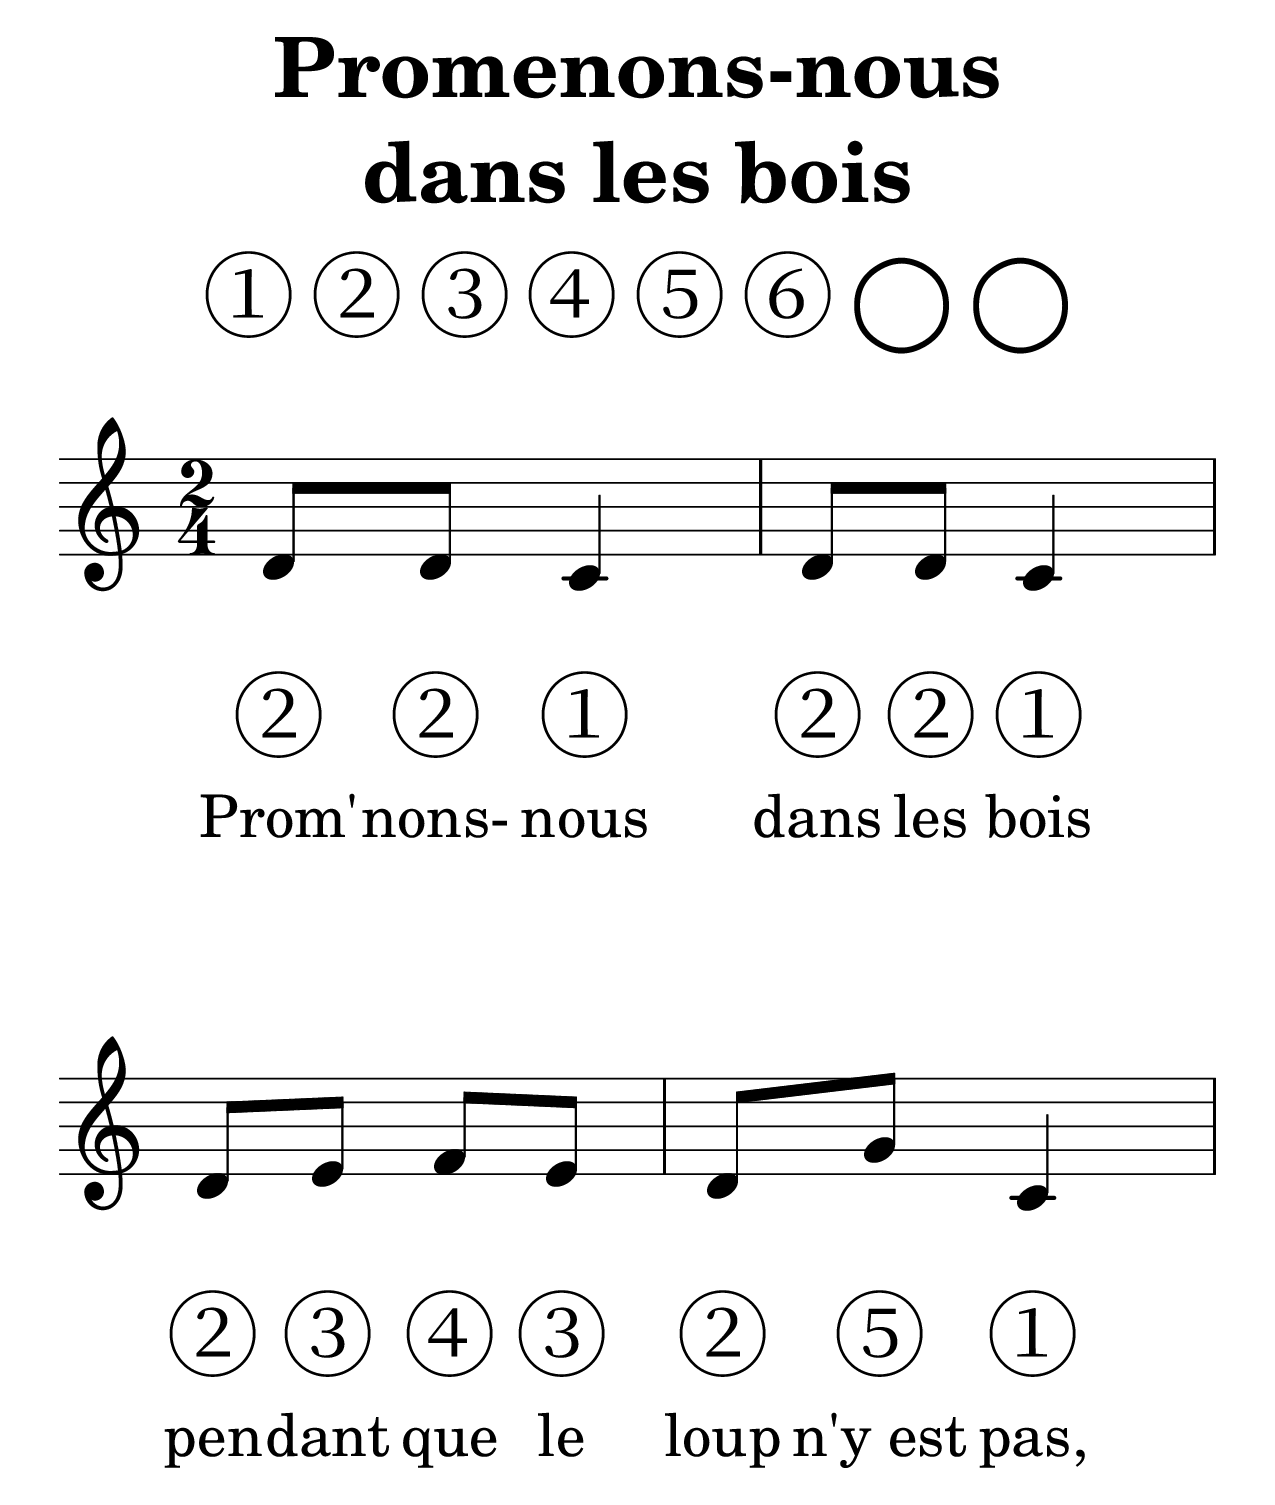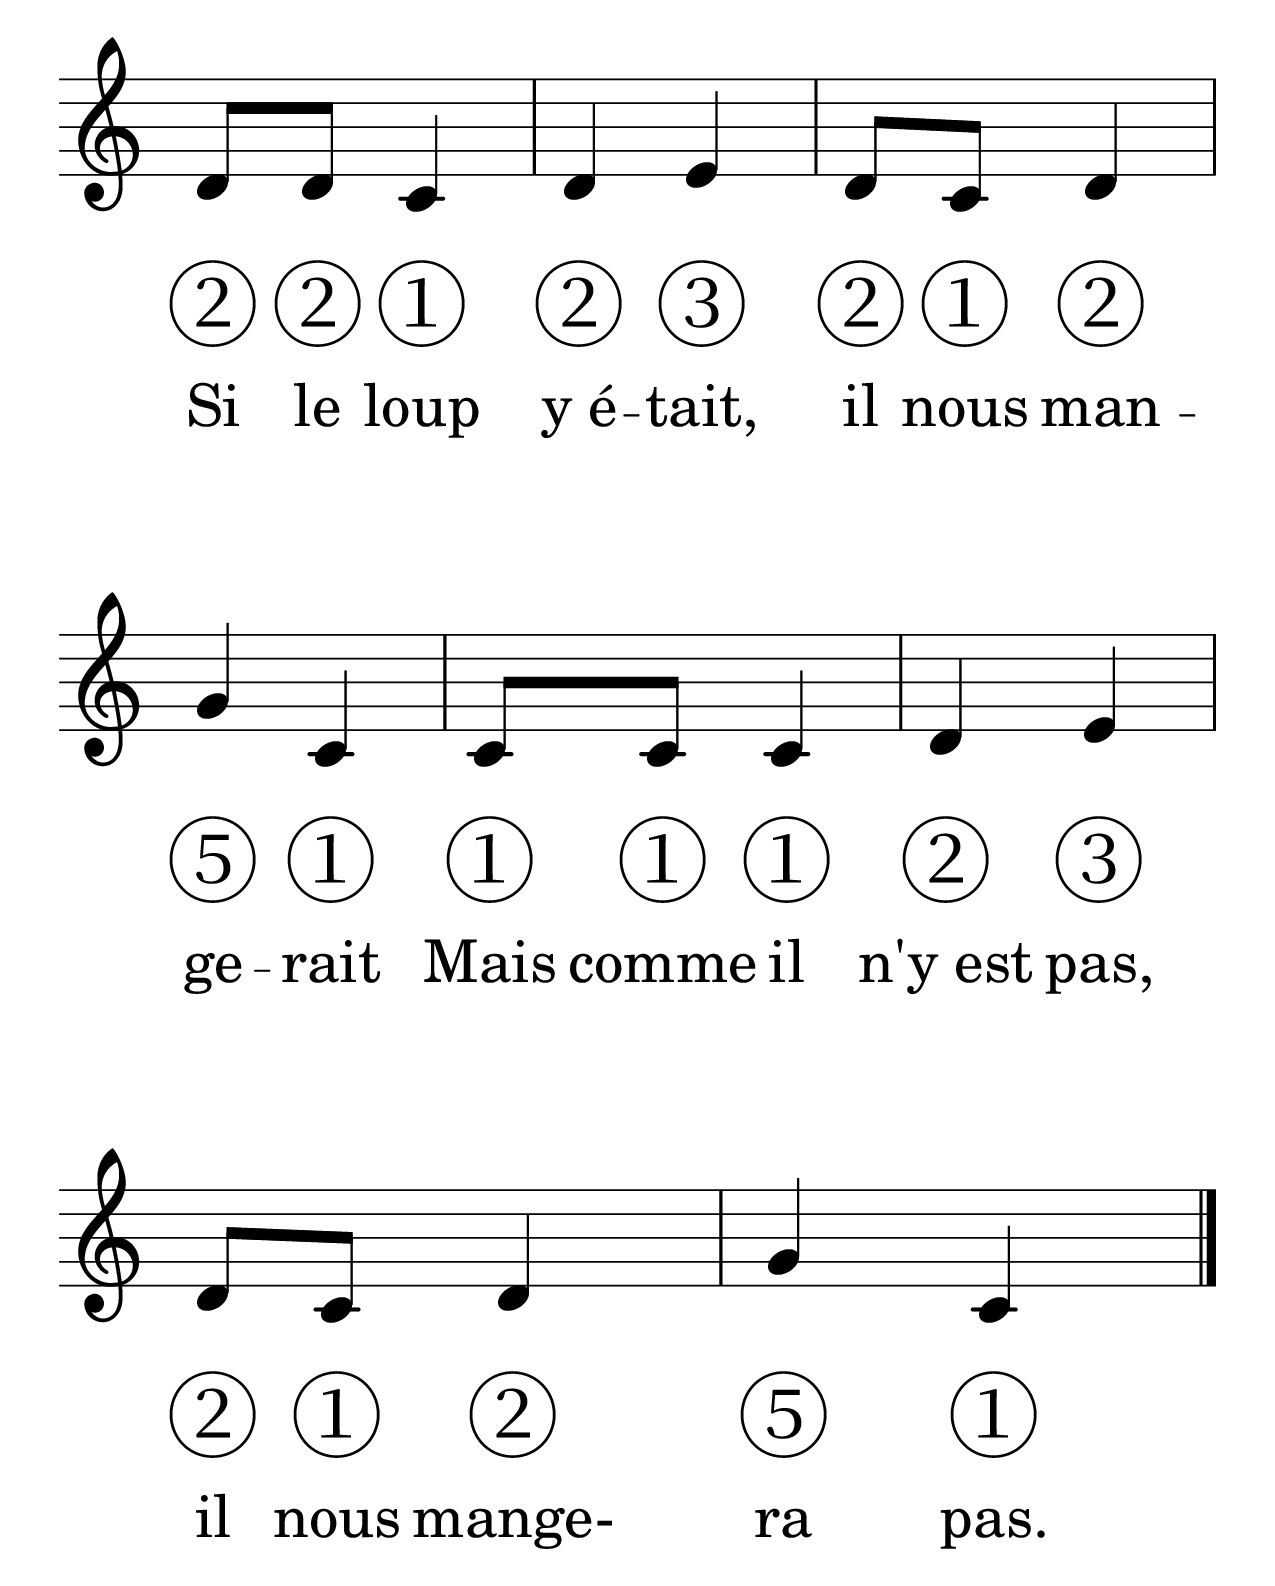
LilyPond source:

\version "2.18.2"
\include "common.ly"
\version "2.18.2"

% for reference
% ① ② ③ ④ ⑤ ⑥ ⑦ ⑧ ◯

% empty circles with bar number to colorize
oc = "①"
od = "②"
oe = "③"
of = "④"
og = "⑤"
oap = "⑥"
obp = "⑦"
ocp = "⑧"
oo = "◯"


% Adapted from typeset CC-BY Wikisource

\header {
 title = \markup { \center-column {\line{"Promenons-nous"} \line{"dans les bois"}}}
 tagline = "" 
}

\markup {
  \column {
  \vspace #0.5
  \fill-line { \column { \line { 
    \fontsize #5 { \oc \od \oe \of \og \oap \oo \oo}}}}
  \vspace #0.5
  }
}

\score {
\new Staff <<  
 \clef treble
 \time 2/4
 \key c \major 
 \transpose g c {
 \relative c'' {
    a8 a
    g4 a8 a

    g4 a8 b
    c b a d
    g,4 a8 a8

    g4 a
    b a8 g
    a4 d
    g, 
    
    g8 g g4 a b a8 g a4 d g,
    
  
  \bar "|."
 }
}

\addlyrics {
    \set fontSize = #4
    \od \od \oc \od \od \oc
    \od \oe \of \oe \od \og \oc
    \od \od \oc \od \oe \od \oc \od 
    \og \oc \oc \oc \oc \od \oe
    \od \oc \od \og \oc
   }

\addlyrics {
  Prom' -- nons- nous dans les bois
  pen -- dant que le loup n'y_est pas,
  Si le loup y_é -- tait,
  il nous man -- ge -- rait
  Mais comme il n'y_est pas, il nous mange- ra pas. 
} 
 
>>

\layout { }

\midi {
    \context {
      \Score
      tempoWholesPerMinute = #(ly:make-moment 100 4)
    }
  }

}


